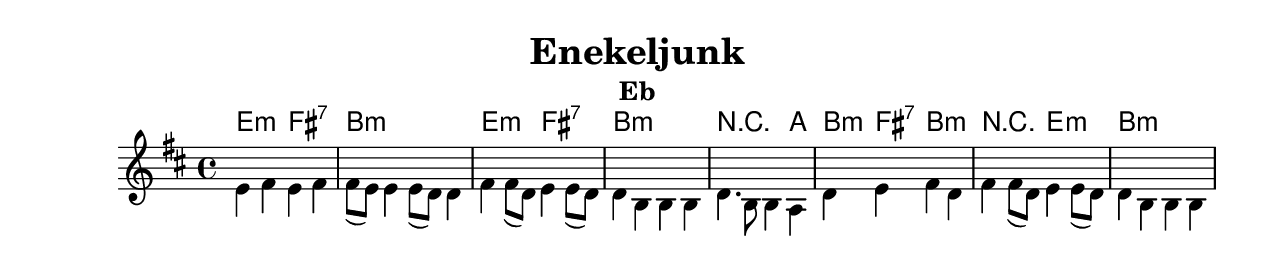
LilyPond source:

\version "2.18.0"
\language "english"
\pointAndClickOff

\paper{
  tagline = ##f
  print-all-headers = ##t
  #(set-paper-size "letter")
}
date = #(strftime "%d-%m-%Y" (localtime (current-time)))

%%\markup{ \italic{ " Updated " \date  }  }

%\markup{ Got something to say? }

notes = \relative c' {

  g4 a g a
  a8(g) g4 g8(f) f4
  a4 a8(f) g4 g8(f)
  f4 d d d
  f4. d8 d4 c
  f4 g a f
  a4 a8(f) g4 g8(f)
  f4 d d d
}

melody = {
  <<
    \clef treble
    \key d \minor
    \time 4/4
    % \transpose c c'\notes
    \\
    \notes
  >>
}
octave = \transpose c c' {
  \clef treble

  \key d \minor
  \time 4/4
  \melody
}
%************************Lyrics Block****************
%\addlyrics{ Doe a deer }

harmonies = \chordmode {
  g2:m
  a2:7
  d1:m
  g2:m
  a2:7
  d1:m
  r4*3
  c4
  d4:m
  a4:7
  d2:m
  r2
  g2:m
  d1:m

  %{Enekeljunk old chords
  g2:m a2:7 g2:m d2:m
  d2:m g2:m d1:m
  d2:m c2
  d4:m a4:7 d2:m d2:m g2:m d1:m
  %}

}

\score {\transpose c a
  <<
    \new ChordNames {
      \set chordChanges = ##f
      \harmonies
    }
    % \new Staff   \octave
    \new Staff  \melody
  >>
  \header{
    title= "Enekeljunk"
instrument= "Eb"
    subsubtitle=""
instrument= "Eb"
    arranger= ""
  }
  \layout{indent = 1.0\cm}
  \midi{
    \tempo 4 = 120
  }
}
